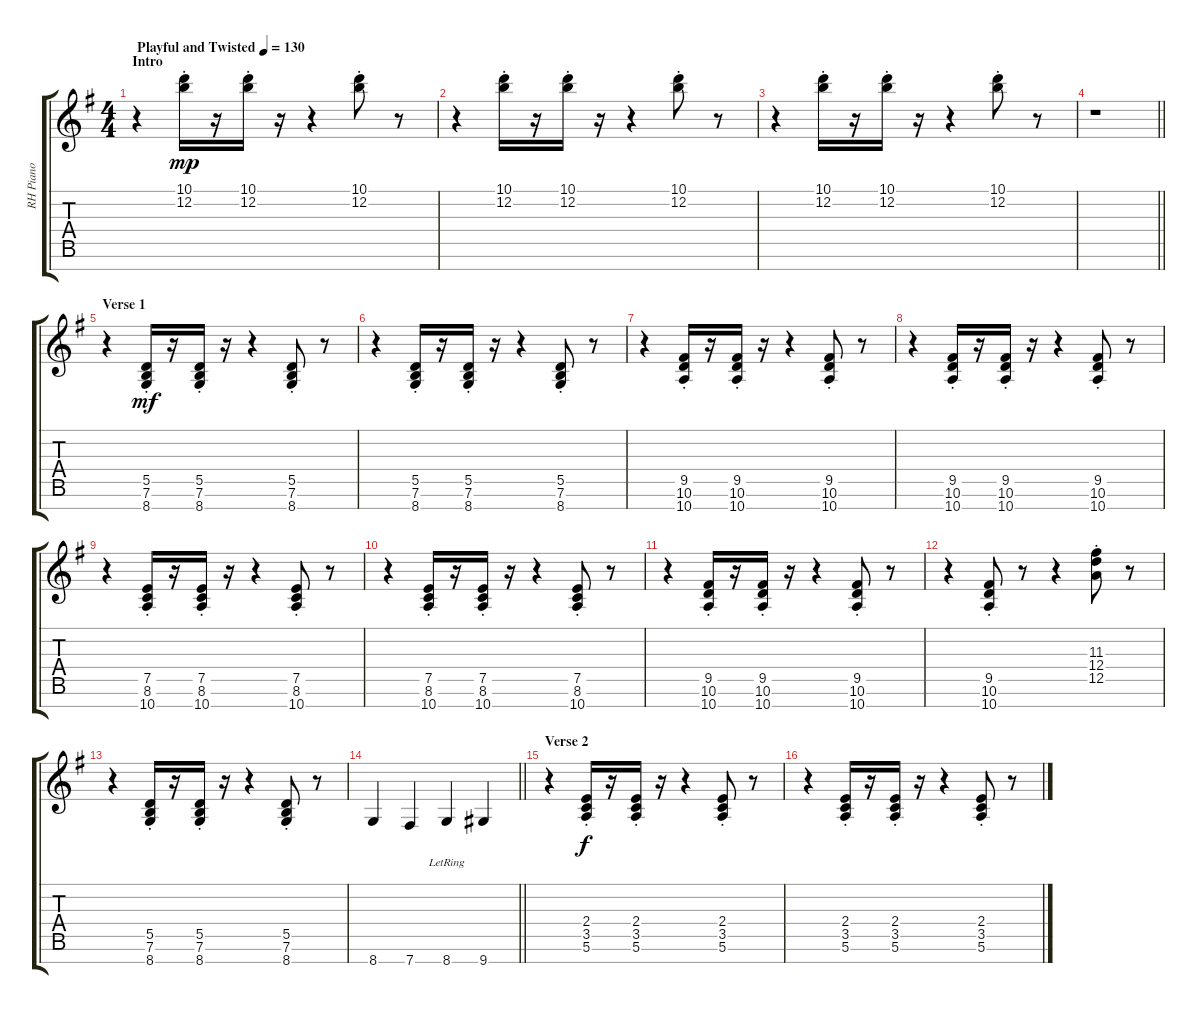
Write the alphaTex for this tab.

\track ("RH Piano" "RH Piano") {instrument acousticgrandpiano}
\staff {score tabs}
\tuning (E5 B4 G4 D4 A3 E3 B2) {hide}
\ts (4 4)
\section ("" "Intro")
\tempo (130 "Playful and Twisted")
\clef g2
\ks g
r.4{dy mp instrument acousticgrandpiano} (10.1{st} 12.2{st}).16 r.16 (10.1{st} 12.2{st}).16 r.16 r.4 (10.1{st} 12.2).8 r.8 |
r.4 (10.1{st} 12.2{st}).16 r.16 (10.1{st} 12.2{st}).16 r.16 r.4 (10.1{st} 12.2).8 r.8 |
r.4 (10.1{st} 12.2{st}).16 r.16 (10.1{st} 12.2{st}).16 r.16 r.4 (10.1{st} 12.2).8 r.8 |
\barLineRight lightlight
r.1 |
\section ("" "Verse 1")
r.4 (5.5{st} 7.6{st} 8.7{st}).16{dy mf} r.16 (5.5{st} 7.6{st} 8.7{st}).16 r.16 r.4 (5.5{st} 7.6{st} 8.7{st}).8 r.8 |
r.4 (5.5{st} 7.6{st} 8.7{st}).16 r.16 (5.5{st} 7.6{st} 8.7{st}).16 r.16 r.4 (5.5{st} 7.6{st} 8.7{st}).8 r.8 |
r.4 (9.5{st} 10.6{st} 10.7{st}).16 r.16 (9.5{st} 10.6{st} 10.7{st}).16 r.16 r.4 (9.5{st} 10.6{st} 10.7{st}).8 r.8 |
r.4 (9.5{st} 10.6{st} 10.7{st}).16 r.16 (9.5{st} 10.6{st} 10.7{st}).16 r.16 r.4 (9.5{st} 10.6{st} 10.7{st}).8 r.8 |
r.4 (7.5{st} 8.6{st} 10.7{st}).16 r.16 (7.5{st} 8.6{st} 10.7{st}).16 r.16 r.4 (7.5{st} 8.6{st} 10.7{st}).8 r.8 |
r.4 (7.5{st} 8.6{st} 10.7{st}).16 r.16 (7.5{st} 8.6{st} 10.7{st}).16 r.16 r.4 (7.5{st} 8.6{st} 10.7{st}).8 r.8 |
r.4 (9.5{st} 10.6{st} 10.7{st}).16 r.16 (9.5{st} 10.6{st} 10.7{st}).16 r.16 r.4 (9.5{st} 10.6{st} 10.7{st}).8 r.8 |
r.4 (9.5{st} 10.6{st} 10.7{st}).8 r.8 r.4 (11.3{st} 12.4{st} 12.5{st}).8 r.8 |
r.4 (5.5{st} 7.6{st} 8.7{st}).16 r.16 (5.5{st} 7.6{st} 8.7{st}).16 r.16 r.4 (5.5{st} 7.6{st} 8.7{st}).8 r.8 |
\barLineRight lightlight
8.7.4 7.7.4 8.7{lr}.4 9.7.4 |
\section ("" "Verse 2")
r.4 (2.4{st} 3.5{st} 5.6{st}).16{dy f} r.16 (2.4{st} 3.5{st} 5.6{st}).16 r.16 r.4 (2.4{st} 3.5{st} 5.6{st}).8 r.8 |
r.4 (2.4{st} 3.5{st} 5.6{st}).16 r.16 (2.4{st} 3.5{st} 5.6{st}).16 r.16 r.4 (2.4{st} 3.5{st} 5.6{st}).8 r.8
